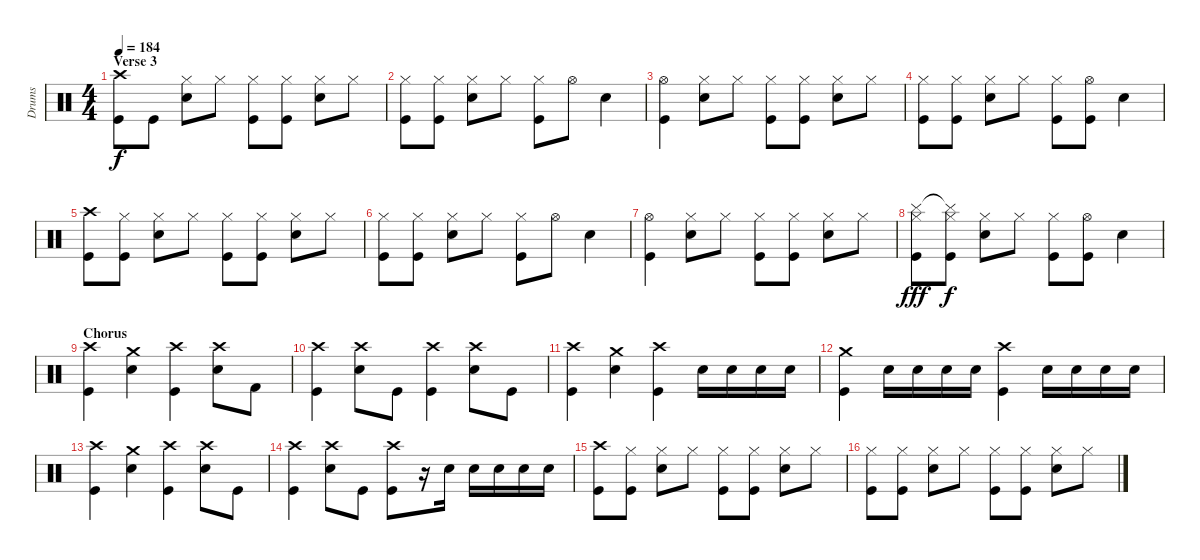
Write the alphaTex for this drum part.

\track ("Drums" "Drums") {instrument percussion}
\staff {score}
\articulation defaults
\ts (4 4)
\section ("" "Verse 3")
\tempo 184
\clef neutral
\ks c
("Crash high (hit)" "Kick (hit)").8{dy f} "Kick (hit)".8 ("Hi-Hat (closed)" "Snare (hit) 2").8 "Hi-Hat (closed)".8 ("Hi-Hat (closed)" "Kick (hit)").8 ("Hi-Hat (closed)" "Kick (hit)").8 ("Hi-Hat (closed)" "Snare (hit) 2").8 "Hi-Hat (closed)".8 |
("Hi-Hat (closed)" "Kick (hit)").8 ("Hi-Hat (closed)" "Kick (hit)").8 ("Hi-Hat (closed)" "Snare (hit) 2").8 "Hi-Hat (closed)".8 ("Hi-Hat (closed)" "Kick (hit)").8 "Hi-Hat (open)".8 "Snare (hit) 2".4 |
("Hi-Hat (open)" "Kick (hit)").4 ("Hi-Hat (closed)" "Snare (hit) 2").8 "Hi-Hat (closed)".8 ("Hi-Hat (closed)" "Kick (hit)").8 ("Hi-Hat (closed)" "Kick (hit)").8 ("Hi-Hat (closed)" "Snare (hit) 2").8 "Hi-Hat (closed)".8 |
("Hi-Hat (closed)" "Kick (hit)").8 ("Hi-Hat (closed)" "Kick (hit)").8 ("Hi-Hat (closed)" "Snare (hit) 2").8 "Hi-Hat (closed)".8 ("Hi-Hat (closed)" "Kick (hit)").8 ("Hi-Hat (open)" "Kick (hit)").8 "Snare (hit) 2".4 |
("Crash high (hit)" "Kick (hit)").8 ("Hi-Hat (closed)" "Kick (hit)").8 ("Hi-Hat (closed)" "Snare (hit) 2").8 "Hi-Hat (closed)".8 ("Hi-Hat (closed)" "Kick (hit)").8 ("Hi-Hat (closed)" "Kick (hit)").8 ("Hi-Hat (closed)" "Snare (hit) 2").8 "Hi-Hat (closed)".8 |
("Hi-Hat (closed)" "Kick (hit)").8 ("Hi-Hat (closed)" "Kick (hit)").8 ("Hi-Hat (closed)" "Snare (hit) 2").8 "Hi-Hat (closed)".8 ("Hi-Hat (closed)" "Kick (hit)").8 "Hi-Hat (open)".8 "Snare (hit) 2".4 |
("Hi-Hat (open)" "Kick (hit)").4 ("Hi-Hat (closed)" "Snare (hit) 2").8 "Hi-Hat (closed)".8 ("Hi-Hat (closed)" "Kick (hit)").8 ("Hi-Hat (closed)" "Kick (hit)").8 ("Hi-Hat (closed)" "Snare (hit) 2").8 "Hi-Hat (closed)".8 |
("Cymbal (hit)" "Hi-Hat (closed)" "Kick (hit)").8{dy fff} ("Cymbal (hit)"{t} "Hi-Hat (closed)" "Kick (hit)").8{dy f} ("Hi-Hat (closed)" "Snare (hit) 2").8 "Hi-Hat (closed)".8 ("Hi-Hat (closed)" "Kick (hit)").8 ("Hi-Hat (open)" "Kick (hit)").8 "Snare (hit) 2".4 |
\section ("" "Chorus")
("Crash high (hit)" "Kick (hit)").4 ("Crash medium (hit)" "Snare (hit) 2").4 ("Crash high (hit)" "Kick (hit)").4 ("Crash high (hit)" "Snare (hit) 2").8 "Kick (hit) 2".8 |
("Crash high (hit)" "Kick (hit)").4 ("Crash high (hit)" "Snare (hit) 2").8 "Kick (hit)".8 ("Crash high (hit)" "Kick (hit)").4 ("Crash high (hit)" "Snare (hit) 2").8 "Kick (hit)".8 |
("Crash high (hit)" "Kick (hit)").4 ("Crash medium (hit)" "Snare (hit) 2").4 ("Crash high (hit)" "Kick (hit)").4 "Snare (hit) 2".16 "Snare (hit) 2".16 "Snare (hit) 2".16 "Snare (hit) 2".16 |
("Crash medium (hit)" "Kick (hit)").4 "Snare (hit) 2".16 "Snare (hit) 2".16 "Snare (hit) 2".16 "Snare (hit) 2".16 ("Crash high (hit)" "Kick (hit)").4 "Snare (hit) 2".16 "Snare (hit) 2".16 "Snare (hit) 2".16 "Snare (hit) 2".16 |
("Crash high (hit)" "Kick (hit)").4 ("Crash medium (hit)" "Snare (hit) 2").4 ("Crash high (hit)" "Kick (hit)").4 ("Crash high (hit)" "Snare (hit) 2").8 "Kick (hit)".8 |
("Crash high (hit)" "Kick (hit)").4 ("Crash high (hit)" "Snare (hit) 2").8 "Kick (hit)".8 ("Crash high (hit)" "Kick (hit)").8 r.16 "Snare (hit) 2".16 "Snare (hit) 2".16 "Snare (hit) 2".16 "Snare (hit) 2".16 "Snare (hit) 2".16 |
("Crash high (hit)" "Kick (hit)").8 ("Hi-Hat (closed)" "Kick (hit)").8 ("Hi-Hat (closed)" "Snare (hit) 2").8 "Hi-Hat (closed)".8 ("Hi-Hat (closed)" "Kick (hit)").8 ("Hi-Hat (closed)" "Kick (hit)").8 ("Hi-Hat (closed)" "Snare (hit) 2").8 "Hi-Hat (closed)".8 |
("Hi-Hat (closed)" "Kick (hit)").8 ("Hi-Hat (closed)" "Kick (hit)").8 ("Hi-Hat (closed)" "Snare (hit) 2").8 "Hi-Hat (closed)".8 ("Hi-Hat (closed)" "Kick (hit)").8 ("Hi-Hat (closed)" "Kick (hit)").8 ("Hi-Hat (closed)" "Snare (hit) 2").8 "Hi-Hat (closed)".8
